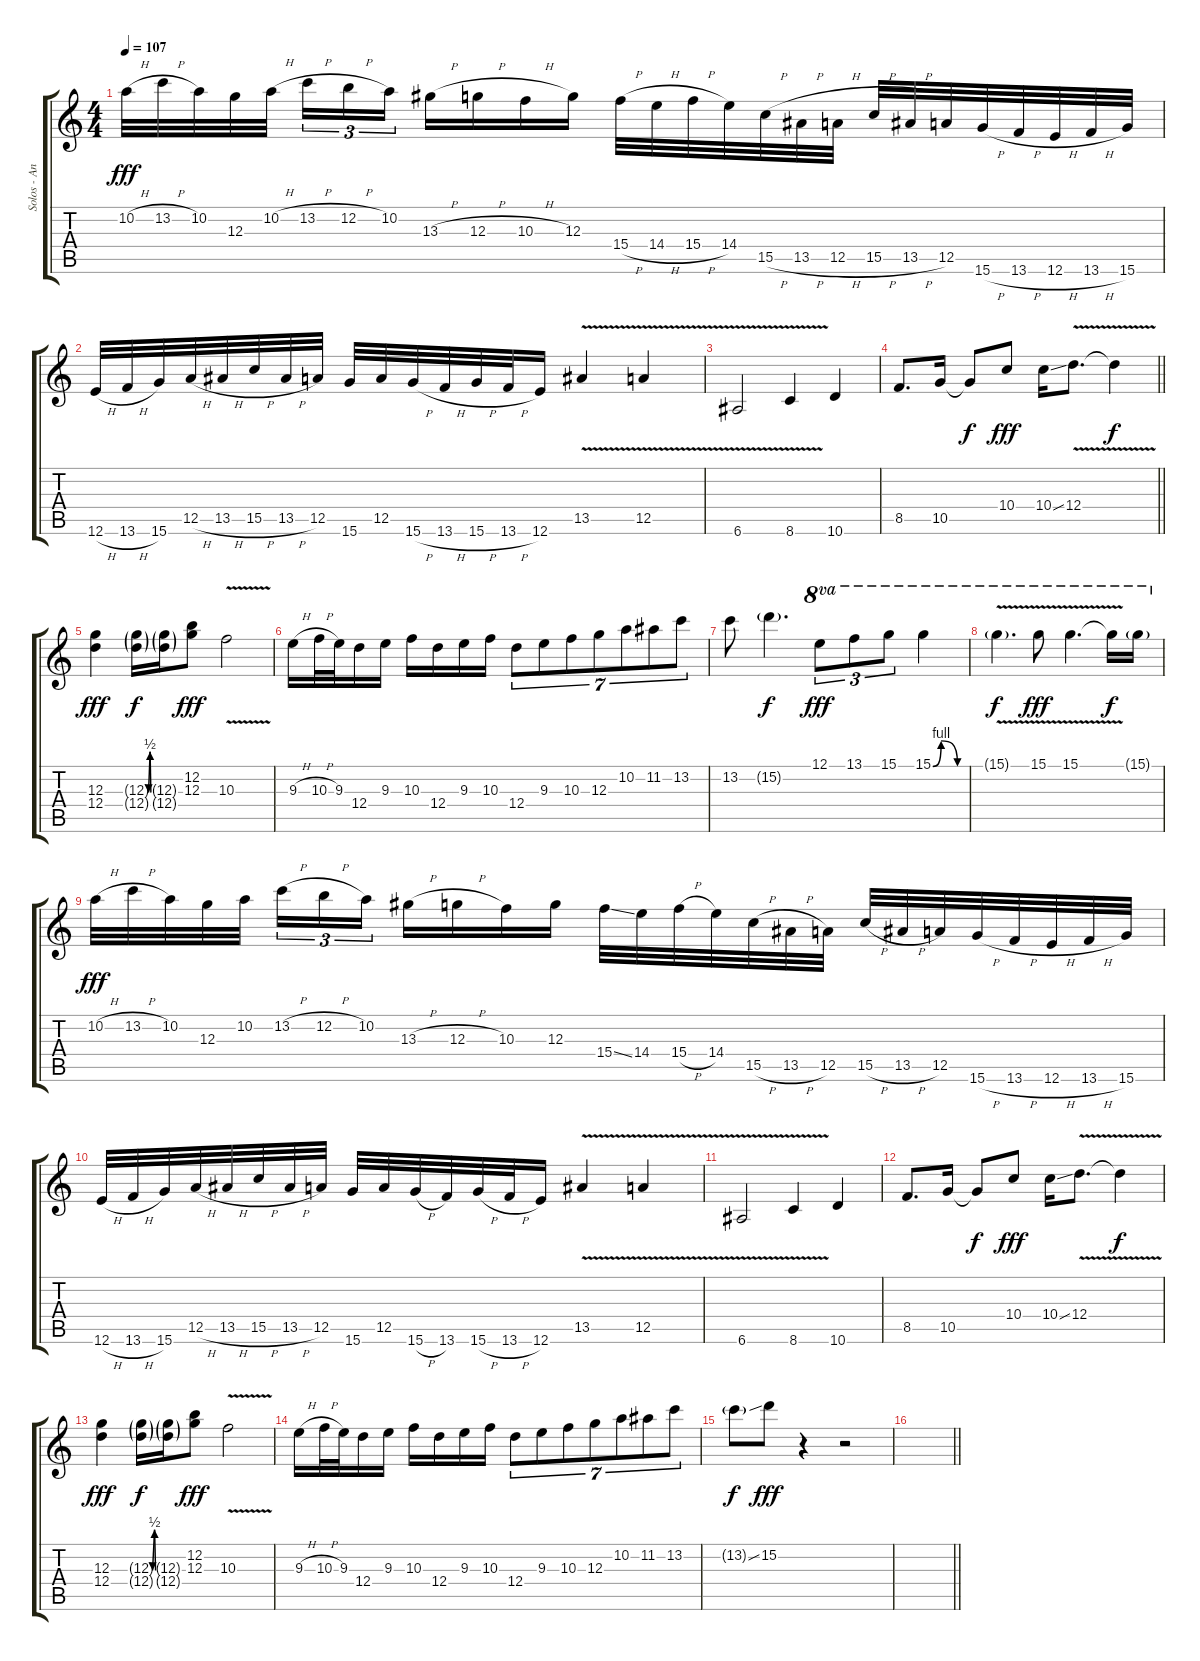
\track ("Solos - Andy LaRocque" "Solos - An") {instrument distortionguitar}
\staff {score tabs}
\tuning (E4 B3 G3 D3 A2 E2) {hide}
\ts (4 4)
\tempo 107
\clef g2
\ks c
10.2{h}.32{dy fff} 13.2{h}.32 10.2.32 12.3.32 10.2{h}.32{beam splitsecondary} 13.2{h}.16{tu (3 2)} 12.2{h}.16{tu (3 2)} 10.2.16{tu (3 2)} 13.3{h}.16 12.3{h}.16 10.3{h}.16 12.3.16 15.4{h}.32 14.4{h}.32 15.4{h}.32 14.4.32 15.5{h}.32 13.5{h}.32 12.5{h}.32 15.5{h}.32 13.5{h}.32 12.5.32 15.6{h}.32 13.6{h}.32 12.6{h}.32 13.6{h}.32 15.6.32 |
12.6{h}.32 13.6{h}.32 15.6.32 12.5{h}.32 13.5{h}.32 15.5{h}.32 13.5{h}.32 12.5.32 15.6.32 12.5.32 15.6{h}.32 13.6{h}.32 15.6{h}.32 13.6{h}.32 12.6.16 13.5{v}.4 12.5{v}.4 |
6.6{v}.2 8.6{v}.4 10.6.4 |
\barLineRight lightlight
8.5.8{d} 10.5.16 10.5{t}.8{dy f} 10.4.8{dy fff} 10.4{ss}.16 12.4{v}.8{d} 12.4{t}.4{dy f} |
(12.3 12.4).4{dy fff} (12.3{be (custom 0 0 15 2 45 0 60 0) g} 12.4{g}).16{dy f} (12.3{g} 12.4{g}).16 (12.2 12.3).8{dy fff} 10.3{v}.2 |
9.3{h}.16 10.3{h}.32 9.3.32 12.4.16 9.3.16 10.3.16 12.4.16 9.3.16 10.3.16 12.4.8{tu (7 4)} 9.3.8{tu (7 4)} 10.3.8{tu (7 4)} 12.3.8{tu (7 4)} 10.2.8{tu (7 4)} 11.2.8{tu (7 4)} 13.2.8{tu (7 4)} |
13.2.8 15.2{g}.4{d dy f} 12.1.8{tu (3 2) ot 8va dy fff} 13.1.8{tu (3 2) ot 8va} 15.1.8{tu (3 2) ot 8va} 15.1{be (custom 0 0 15 4 45 0 60 0)}.4{ot 8va} |
15.1{v g}.4{d ot 8va dy f} 15.1{v}.8{ot 8va dy fff} 15.1{v}.4{d ot 8va} 15.1{t}.16{ot 8va dy f} 15.1{g}.16{ot 8va} |
10.2{h}.32{dy fff} 13.2{h}.32 10.2.32 12.3.32 10.2.32{beam splitsecondary} 13.2{h}.16{tu (3 2)} 12.2{h}.16{tu (3 2)} 10.2.16{tu (3 2)} 13.3{h}.16 12.3{h}.16 10.3.16 12.3.16 15.4{ss}.32 14.4.32 15.4{h}.32 14.4.32 15.5{h}.32 13.5{h}.32 12.5.32 15.5{h}.32 13.5{h}.32 12.5.32 15.6{h}.32 13.6{h}.32 12.6{h}.32 13.6{h}.32 15.6.32 |
12.6{h}.32 13.6{h}.32 15.6.32 12.5{h}.32 13.5{h}.32 15.5{h}.32 13.5{h}.32 12.5.32 15.6.32 12.5.32 15.6{h}.32 13.6.32 15.6{h}.32 13.6{h}.32 12.6.16 13.5{v}.4 12.5{v}.4 |
6.6{v}.2 8.6{v}.4 10.6.4 |
8.5.8{d} 10.5.16 10.5{t}.8{dy f} 10.4.8{dy fff} 10.4{ss}.16 12.4{v}.8{d} 12.4{t}.4{dy f} |
(12.3 12.4).4{dy fff} (12.3{be (custom 0 0 15 2 45 0 60 0) g} 12.4{g}).16{dy f} (12.3{g} 12.4{g}).16 (12.2 12.3).8{dy fff} 10.3{v}.2 |
9.3{h}.16 10.3{h}.32 9.3.32 12.4.16 9.3.16 10.3.16 12.4.16 9.3.16 10.3.16 12.4.8{tu (7 4)} 9.3.8{tu (7 4)} 10.3.8{tu (7 4)} 12.3.8{tu (7 4)} 10.2.8{tu (7 4)} 11.2.8{tu (7 4)} 13.2.8{tu (7 4)} |
13.2{ss g}.8{dy f} 15.2.8{dy fff} r.4 r.2 |
\barLineRight lightlight
